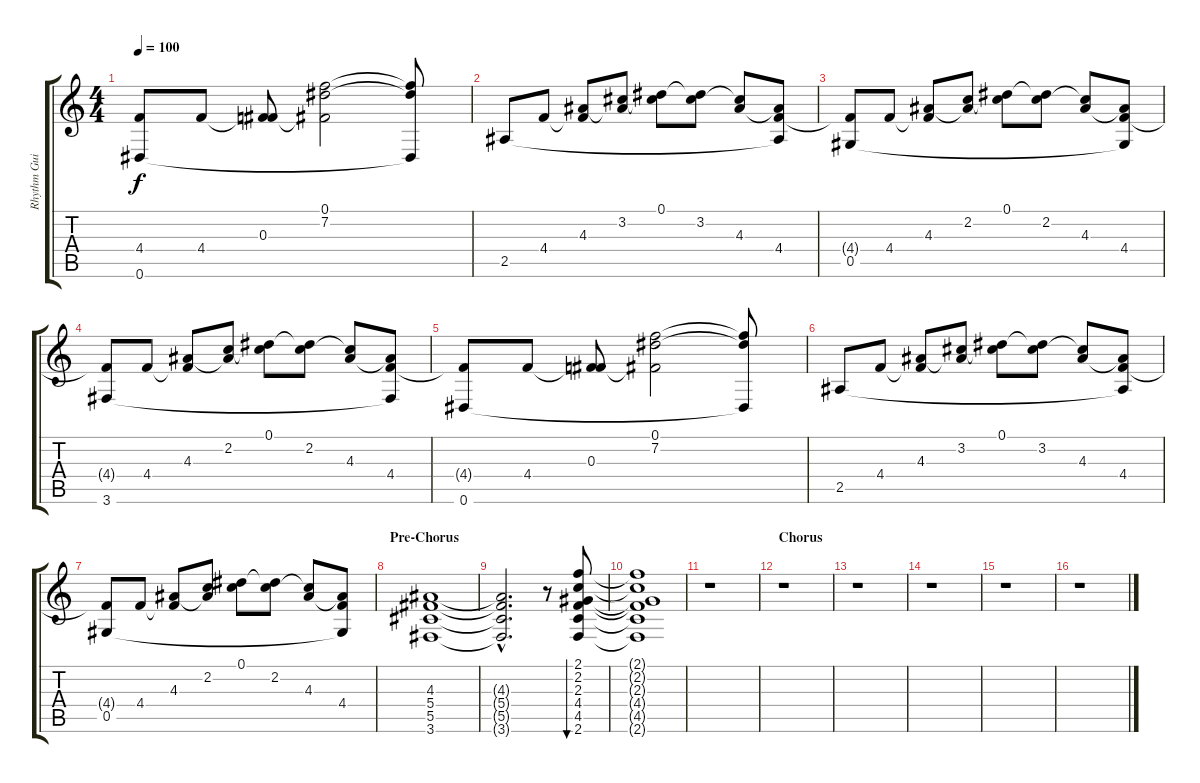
\track ("Rhythm Guitar" "Rhythm Gui") {instrument electricguitarclean}
\staff {score tabs}
\tuning (Eb4 Bb3 Gb3 Db3 Ab2 Eb2) {hide}
\ts (4 4)
\tempo 100
\clef g2
\ks c
(4.4{t} 0.6).8{dy f} 4.4.8 (0.3 4.4{t}).8 (0.1 7.2 0.3{t}).2 (0.1{t} 7.2{t} 0.6{t}).8 |
2.5.8 4.4.8 (4.3 4.4{t}).8 (3.2 4.3{t}).8 (0.1 3.2{t}).8 (0.1{t} 3.2).8 (3.2{t} 4.3).8 (4.3{t} 4.4 2.5{t}).8 |
(4.4{t} 0.5).8 4.4.8 (4.3 4.4{t}).8 (2.2 4.3{t}).8 (0.1 2.2{t}).8 (0.1{t} 2.2).8 (2.2{t} 4.3).8 (4.3{t} 4.4 0.5{t}).8 |
(4.4{t} 3.6).8 4.4.8 (4.3 4.4{t}).8 (2.2 4.3{t}).8 (0.1 2.2{t}).8 (0.1{t} 2.2).8 (2.2{t} 4.3).8 (4.3{t} 4.4 3.6{t}).8 |
(4.4{t} 0.6).8 4.4.8 (0.3 4.4{t}).8 (0.1 7.2 0.3{t}).2 (0.1{t} 7.2{t} 0.6{t}).8 |
2.5.8 4.4.8 (4.3 4.4{t}).8 (3.2 4.3{t}).8 (0.1 3.2{t}).8 (0.1{t} 3.2).8 (3.2{t} 4.3).8 (4.3{t} 4.4 2.5{t}).8 |
(4.4{t} 0.5).8 4.4.8 (4.3 4.4{t}).8 (2.2 4.3{t}).8 (0.1 2.2{t}).8 (0.1{t} 2.2).8 (2.2{t} 4.3).8 (4.3{t} 4.4 0.5{t}).8 |
\section ("" "Pre-Chorus")
(4.3 5.4 5.5 3.6).1 |
(4.3{hac t} 5.4{hac t} 5.5{hac t} 3.6{hac t}).2{d} r.8 (2.1 2.2 2.3 4.4 4.5 2.6).8{bu 240} |
(2.1{t} 2.2{t} 2.3{t} 4.4{t} 4.5{t} 2.6{t}).1 |
r.1 |
\section ("" "Chorus")
r.1 |
r.1 |
r.1 |
r.1 |
r.1
